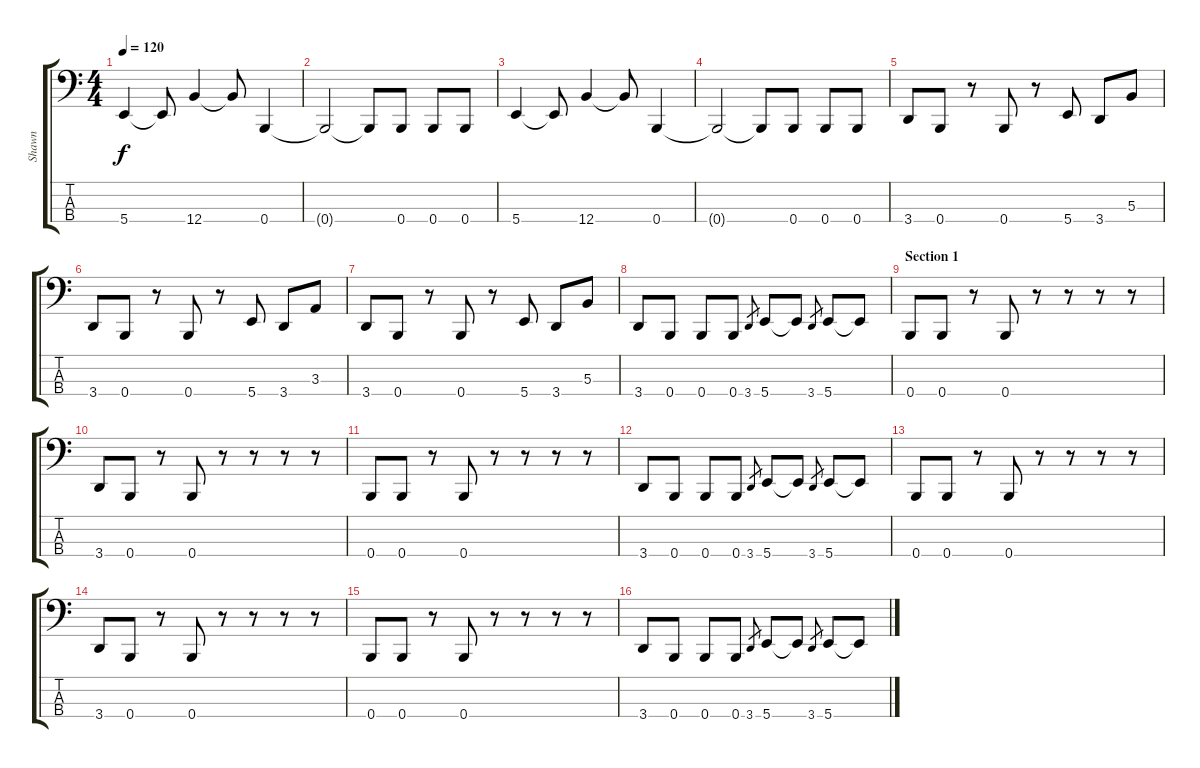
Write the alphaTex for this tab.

\track ("Shawn" "Shawn") {instrument electricbassfinger}
\staff {score tabs}
\tuning (E2 B1 Gb1 B0) {hide}
\ts (4 4)
\tempo 120
\clef f4
\ks c
5.4.4{dy f} 5.4{t}.8 12.4.4 12.4{t}.8 0.4.4 |
0.4{t}.2 0.4{t}.8 0.4.8 0.4.8 0.4.8 |
5.4.4 5.4{t}.8 12.4.4 12.4{t}.8 0.4.4 |
0.4{t}.2 0.4{t}.8 0.4.8 0.4.8 0.4.8 |
3.4.8 0.4.8 r.8 0.4.8 r.8 5.4.8 3.4.8 5.3.8 |
3.4.8 0.4.8 r.8 0.4.8 r.8 5.4.8 3.4.8 3.3.8 |
3.4.8 0.4.8 r.8 0.4.8 r.8 5.4.8 3.4.8 5.3.8 |
3.4.8 0.4.8 0.4.8 0.4.8 3.4.8{gr} 5.4.8 5.4{t}.8 3.4.8{gr} 5.4.8 5.4{t}.8 |
\section ("" "Section 1")
0.4.8 0.4.8 r.8 0.4.8 r.8 r.8 r.8 r.8 |
3.4.8 0.4.8 r.8 0.4.8 r.8 r.8 r.8 r.8 |
0.4.8 0.4.8 r.8 0.4.8 r.8 r.8 r.8 r.8 |
3.4.8 0.4.8 0.4.8 0.4.8 3.4.8{gr} 5.4.8 5.4{t}.8 3.4.8{gr} 5.4.8 5.4{t}.8 |
0.4.8 0.4.8 r.8 0.4.8 r.8 r.8 r.8 r.8 |
3.4.8 0.4.8 r.8 0.4.8 r.8 r.8 r.8 r.8 |
0.4.8 0.4.8 r.8 0.4.8 r.8 r.8 r.8 r.8 |
3.4.8 0.4.8 0.4.8 0.4.8 3.4.8{gr} 5.4.8 5.4{t}.8 3.4.8{gr} 5.4.8 5.4{t}.8
